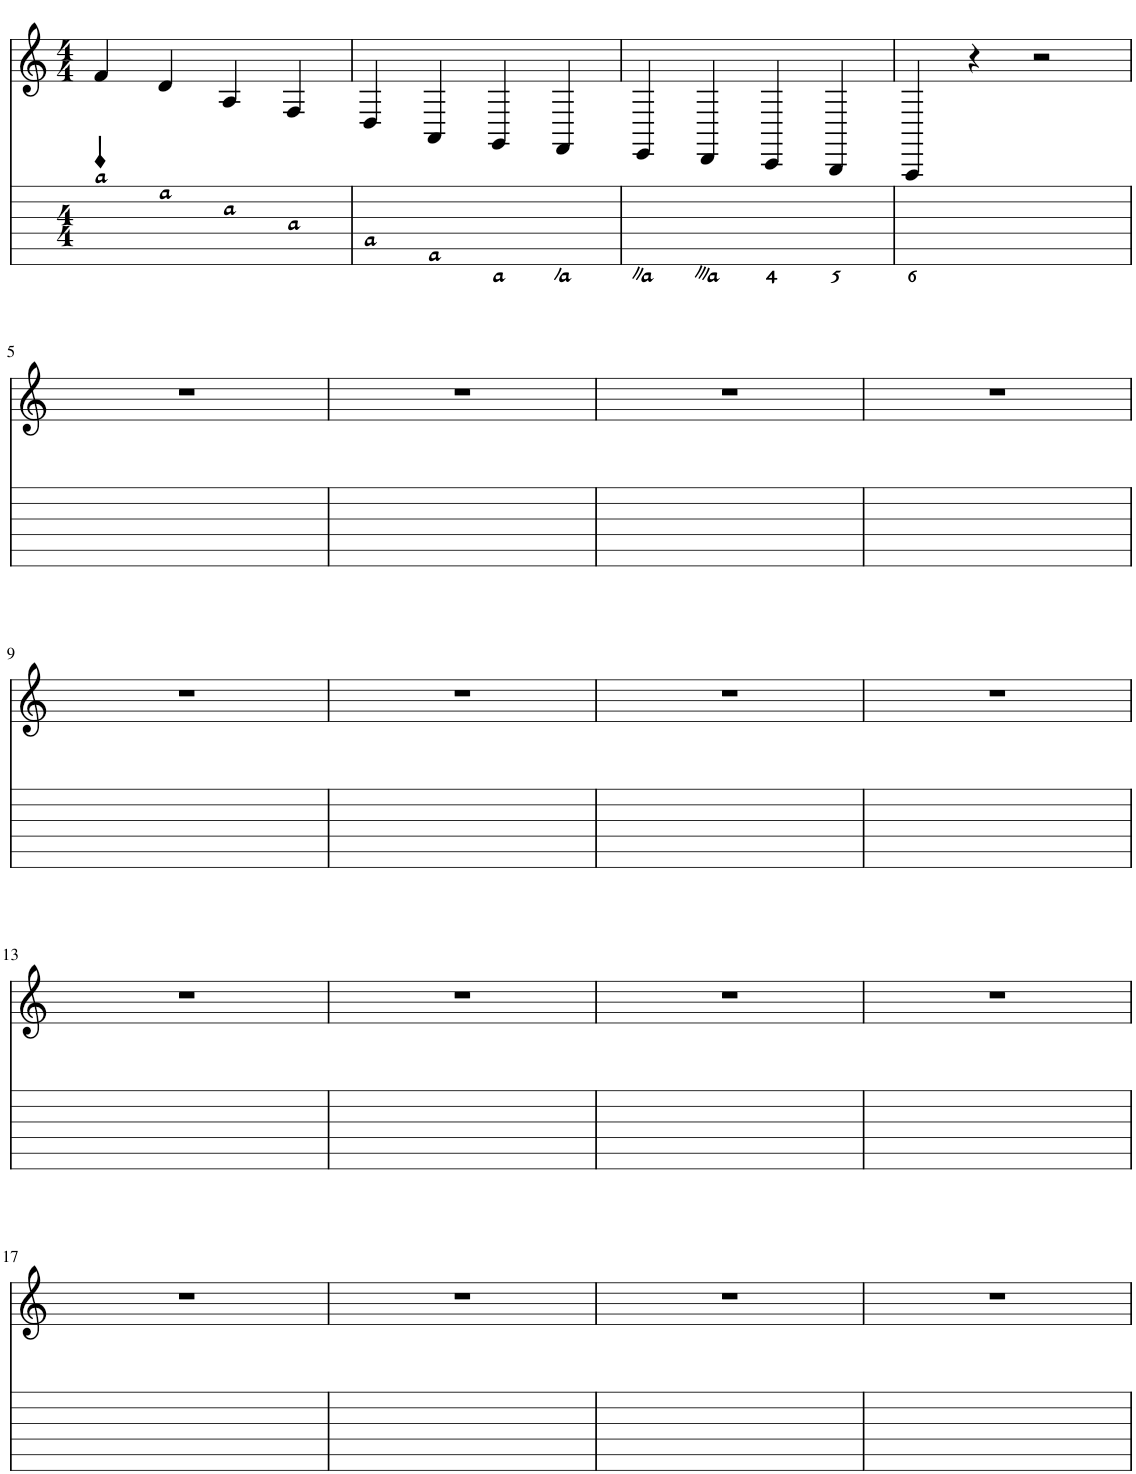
**kern	**kern
*part1	*part1
*staff2	*staff1
*I"Luth	*
*I'Lt.	*
*stria6	*
*	*clefG2
*k[]	*k[]
*M4/4	*M4/4
=1	=1
4f	4f/
4d	4d/
4A	4A/
4F	4F/
=2	=2
4D	4D/
4AA	4AA/
4GG	4GG/
4FF	4FF/
=3	=3
4EE	4EE/
4DD	4DD/
4CC	4CC/
4BBB	4BBB/
=4	=4
4AAA	4AAA/
4r	4r
2r	2r
!!LO:LB:g=z
=5	=5
1r	1r
=6	=6
1r	1r
=7	=7
1r	1r
=8	=8
1r	1r
!!LO:LB:g=z
=9	=9
1r	1r
=10	=10
1r	1r
=11	=11
1r	1r
=12	=12
1r	1r
!!LO:LB:g=z
=13	=13
1r	1r
=14	=14
1r	1r
=15	=15
1r	1r
=16	=16
1r	1r
!!LO:LB:g=z
=17	=17
1r	1r
=18	=18
1r	1r
=19	=19
1r	1r
=20	=20
1r	1r
=	=
*-	*-
